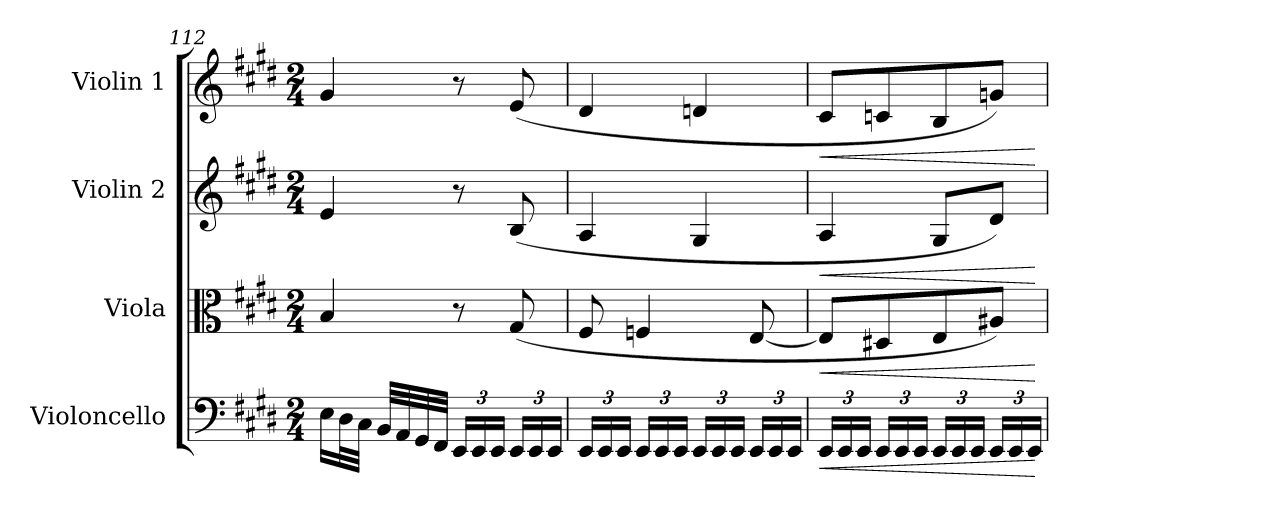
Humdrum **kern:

**kern	**dynam	**kern	**dynam	**kern	**dynam	**kern	**dynam
*part4	*part4	*part3	*part3	*part2	*part2	*part1	*part1
*staff4	*staff4	*staff3	*staff3	*staff2	*staff2	*staff1	*staff1
*I"Violoncello	*	*I"Viola	*	*I"Violin 2	*	*I"Violin 1	*
*I'Vc	*	*I'Vla	*	*I'Vln	*	*I'Vln	*
*clefF4	*	*clefC3	*	*clefG2	*	*clefG2	*
*k[f#c#g#d#]	*	*k[f#c#g#d#]	*	*k[f#c#g#d#]	*	*k[f#c#g#d#]	*
*M2/4	*	*M2/4	*	*M2/4	*	*M2/4	*
=112	=112	=112	=112	=112	=112	=112	=112
16E\LL	.	4B/	.	4e/	.	4g#/	.
32D#\L	.	.	.	.	.	.	.
32C#\JJJ	.	.	.	.	.	.	.
32BB/LLL	.	.	.	.	.	.	.
32AA/	.	.	.	.	.	.	.
32GG#/	.	.	.	.	.	.	.
32FF#/JJJ	.	.	.	.	.	.	.
*Xbrackettup	*	*	*	*	*	*	*
24EE/LL	.	8r	.	8r	.	8r	.
24EE/	.	.	.	.	.	.	.
24EE/JJ	.	.	.	.	.	.	.
24EE/LL	.	(8G#/	.	(8B/	.	(8e/	.
24EE/	.	.	.	.	.	.	.
24EE/JJ	.	.	.	.	.	.	.
=113	=113	=113	=113	=113	=113	=113	=113
24EE/LL	.	8F#/	.	4A/	.	4d#/	.
24EE/	.	.	.	.	.	.	.
24EE/JJ	.	.	.	.	.	.	.
24EE/LL	.	4Fn/	.	.	.	.	.
24EE/	.	.	.	.	.	.	.
24EE/JJ	.	.	.	.	.	.	.
24EE/LL	.	.	.	4G#/	.	4dn/	.
24EE/	.	.	.	.	.	.	.
24EE/JJ	.	.	.	.	.	.	.
24EE/LL	.	[8E/	.	.	.	.	.
24EE/	.	.	.	.	.	.	.
24EE/JJ	.	.	.	.	.	.	.
!!LO:LB:g=z
=114	=114	=114	=114	=114	=114	=114	=114
!	!LO:HP:b	!	!LO:HP:b	!	!LO:HP:b	!	!LO:HP:b
24EE/LL	<	8E/L]	<	4A/	<	8c#/L	<
24EE	.	.	.	.	.	.	.
24EE/JJ	.	.	.	.	.	.	.
24EE/LL	.	8D#X/	.	.	.	8cn/	.
24EE/	.	.	.	.	.	.	.
24EE/JJ	.	.	.	.	.	.	.
24EE/LL	.	8E/	.	8G#/L	.	8B/	.
24EE/	.	.	.	.	.	.	.
24EE/JJ	.	.	.	.	.	.	.
24EE/LL	.	8A#X/J)	.	8d#/J)	.	8gn/J)	.
24EE/	.	.	.	.	.	.	.
24EE/JJ	.	.	.	.	.	.	.
.	[	.	[	.	[	.	[
=	=	=	=	=	=	=	=
*-	*-	*-	*-	*-	*-	*-	*-
